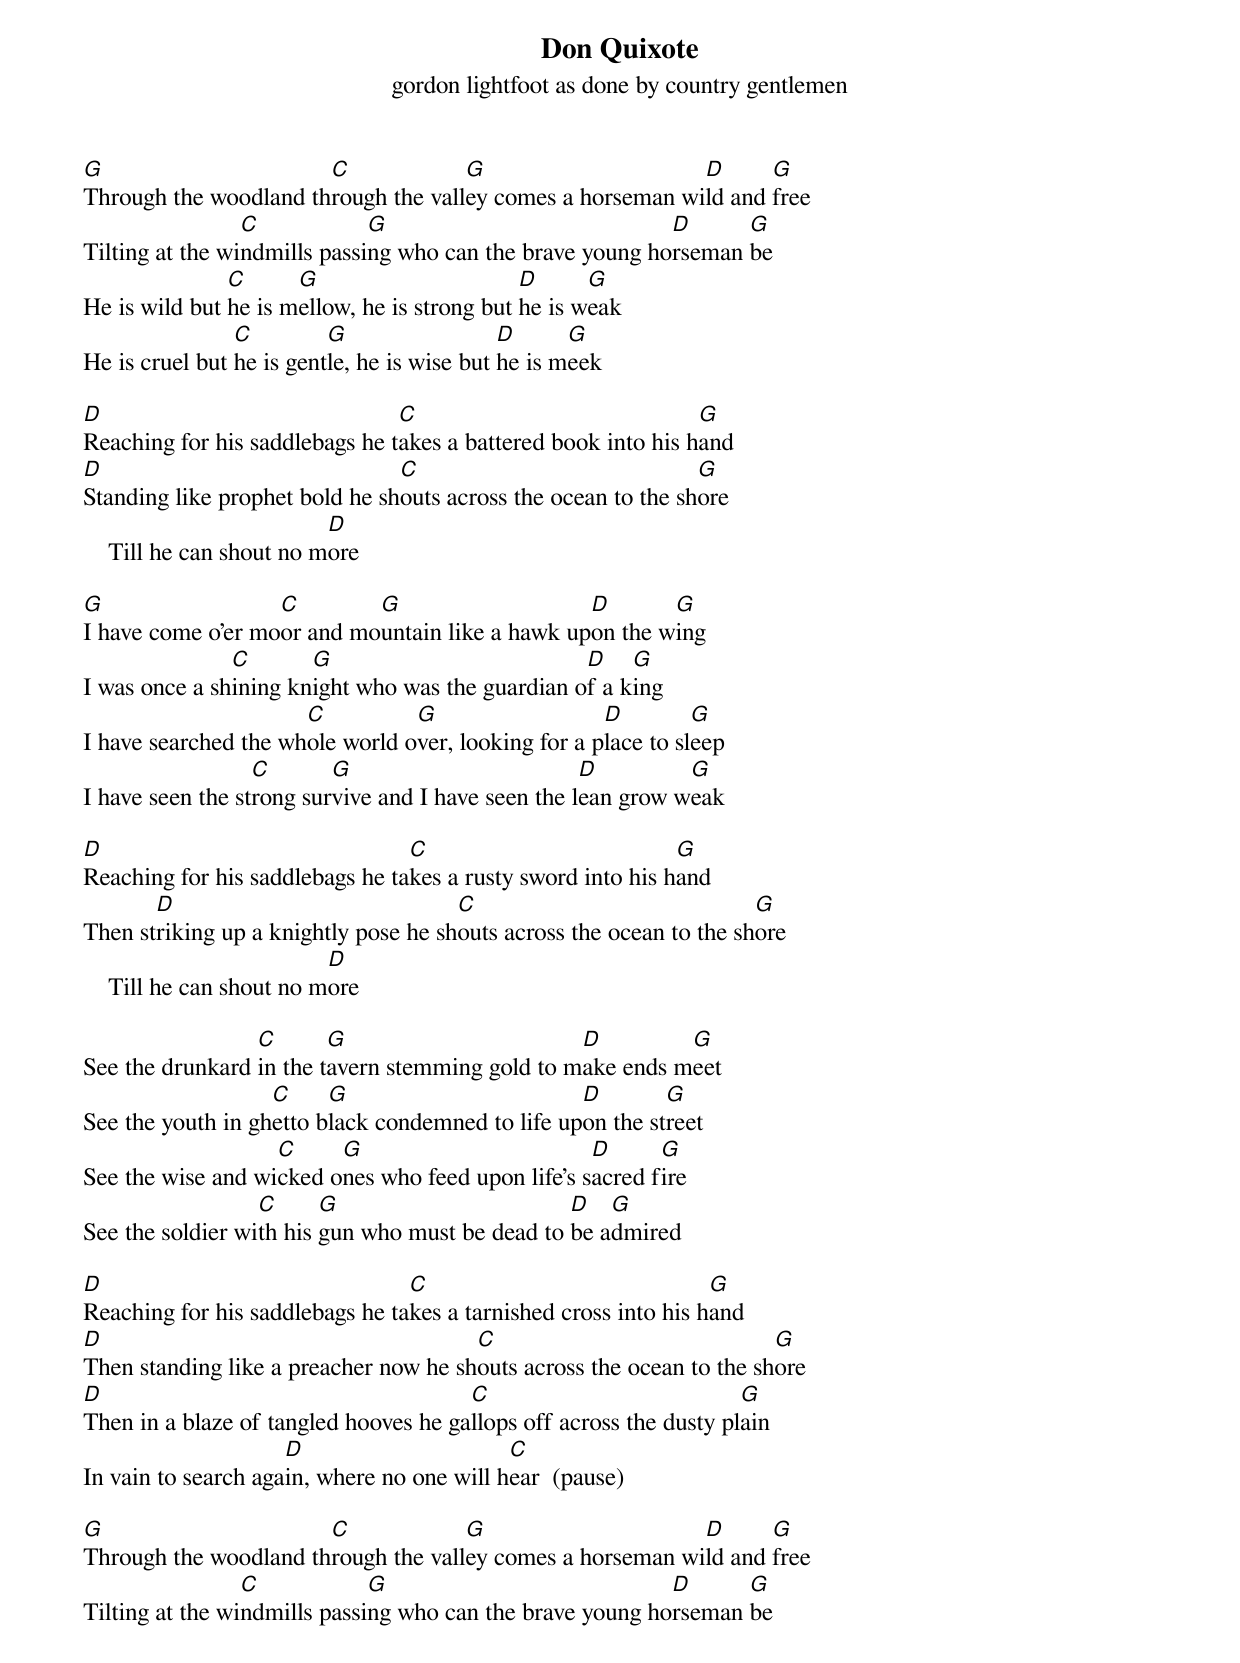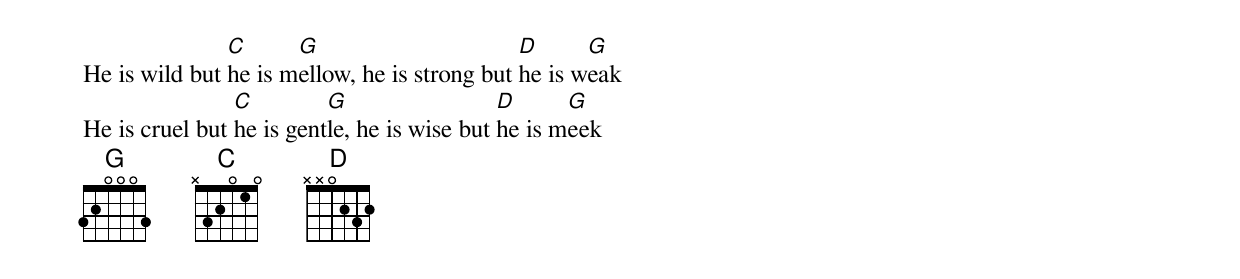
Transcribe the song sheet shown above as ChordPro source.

{title: Don Quixote}
{subtitle: gordon lightfoot as done by country gentlemen}


[G]Through the woodland th[C]rough the vall[G]ey comes a horseman wi[D]ld and [G]free
Tilting at the wi[C]ndmills passi[G]ng who can the brave young ho[D]rseman [G]be
He is wild but [C]he is m[G]ellow, he is strong but [D]he is w[G]eak
He is cruel but [C]he is gent[G]le, he is wise but [D]he is m[G]eek

[D]Reaching for his saddlebags he t[C]akes a battered book into his h[G]and
[D]Standing like prophet bold he sh[C]outs across the ocean to the sh[G]ore
    Till he can shout no m[D]ore

[G]I have come o'er mo[C]or and mo[G]untain like a hawk up[D]on the w[G]ing
I was once a sh[C]ining kn[G]ight who was the guardian o[D]f a k[G]ing
I have searched the wh[C]ole world o[G]ver, looking for a p[D]lace to sl[G]eep
I have seen the st[C]rong sur[G]vive and I have seen the l[D]ean grow w[G]eak

[D]Reaching for his saddlebags he ta[C]kes a rusty sword into his h[G]and
Then st[D]riking up a knightly pose he sh[C]outs across the ocean to the sh[G]ore
    Till he can shout no m[D]ore

See the drunkard [C]in the t[G]avern stemming gold to m[D]ake ends m[G]eet
See the youth in gh[C]etto b[G]lack condemned to life up[D]on the st[G]reet
See the wise and wi[C]cked o[G]nes who feed upon life's s[D]acred f[G]ire
See the soldier wi[C]th his [G]gun who must be dead to [D]be a[G]dmired

[D]Reaching for his saddlebags he ta[C]kes a tarnished cross into his h[G]and
[D]Then standing like a preacher now he sh[C]outs across the ocean to the sh[G]ore
[D]Then in a blaze of tangled hooves he ga[C]llops off across the dusty pl[G]ain
In vain to search aga[D]in, where no one will h[C]ear  (pause)

[G]Through the woodland th[C]rough the vall[G]ey comes a horseman wi[D]ld and [G]free
Tilting at the wi[C]ndmills passi[G]ng who can the brave young ho[D]rseman [G]be
He is wild but [C]he is m[G]ellow, he is strong but [D]he is w[G]eak
He is cruel but [C]he is gent[G]le, he is wise but [D]he is m[G]eek
